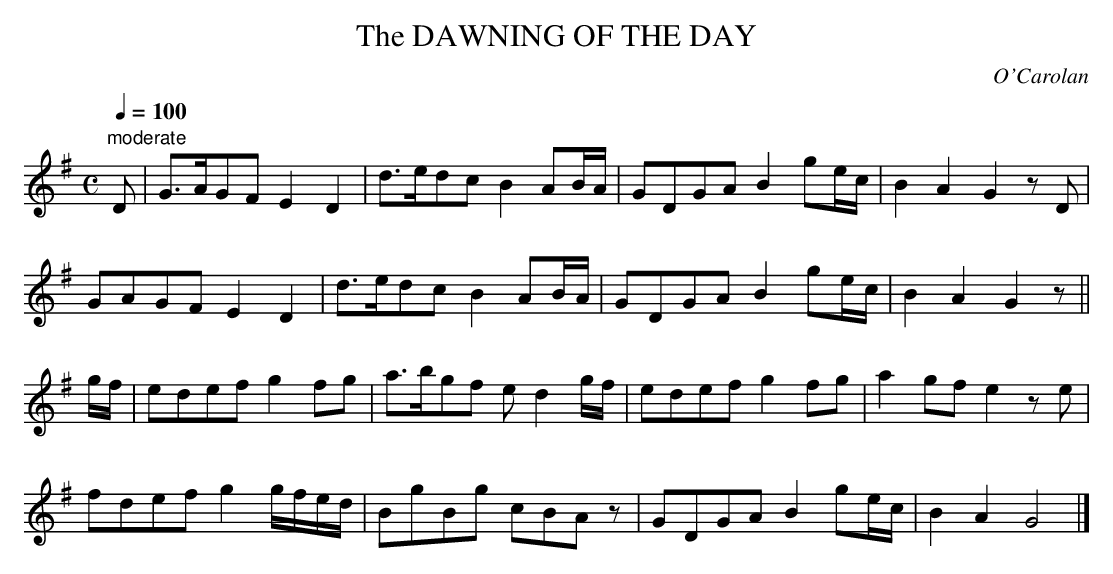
X:1
T:The DAWNING OF THE DAY
C:O'Carolan
title (Irish  "F\'e1inne G\'e9al an Lae")
Q:1/4=100
M:C
L:1/8
K:G
"moderate"
D|G>AGF E2D2|d>edc B2AB/A/|GDGA B2ge/c/|B2A2G2zD|
GAGF E2D2|d>edc B2AB/A/|GDGA B2ge/c/|B2 A2G2z||
g/f/|edef g2fg|a>bgf ed2g/f/|edef g2fg|a2gf e2ze|
fdef g2 g/f/e/d/|BgBg cBA z|GDGA B2ge/c/|B2A2G4|]
